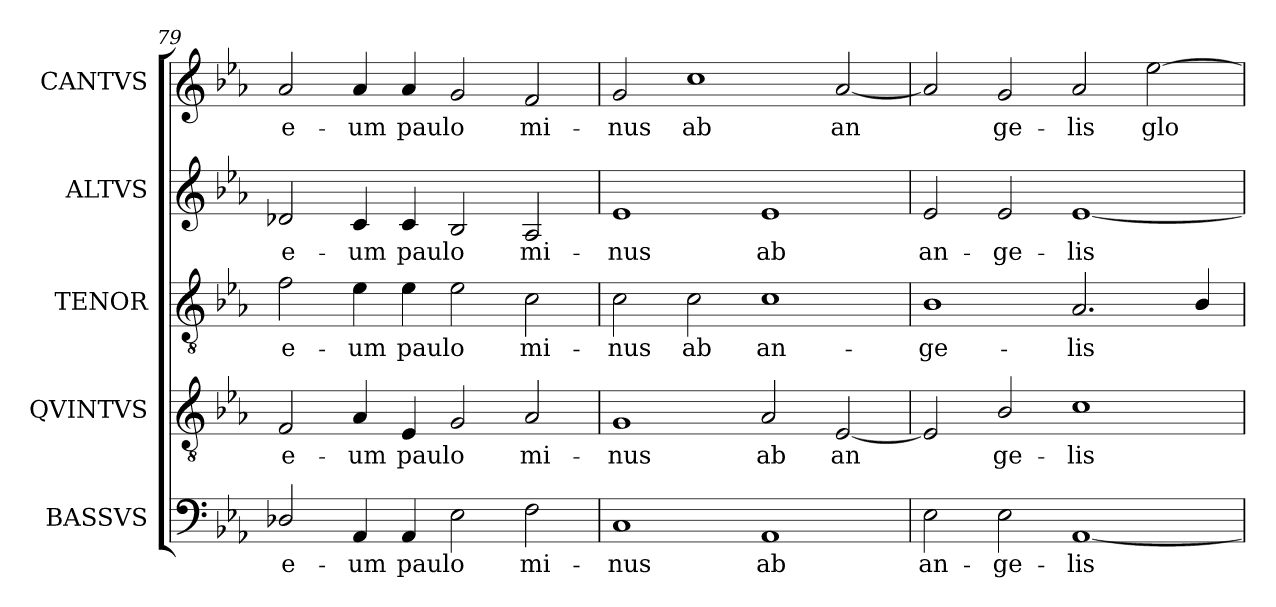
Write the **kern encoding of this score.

**kern	**text	**kern	**text	**kern	**text	**kern	**text	**kern	**text
*part5	*part5	*part4	*part4	*part3	*part3	*part2	*part2	*part1	*part1
*staff5	*staff5	*staff4	*staff4	*staff3	*staff3	*staff2	*staff2	*staff1	*staff1
*I"BASSVS	*	*I"QVINTVS	*	*I"TENOR	*	*I"ALTVS	*	*I"CANTVS	*
*clefF4	*	*clefGv2	*	*clefGv2	*	*clefG2	*	*clefG2	*
*k[b-e-a-]	*	*k[b-e-a-]	*	*k[b-e-a-]	*	*k[b-e-a-]	*	*k[b-e-a-]	*
*E-:	*	*E-:	*	*E-:	*	*E-:	*	*E-:	*
=79	=79	=79	=79	=79	=79	=79	=79	=79	=79
!	!LO:LY:b:cj	!	!LO:LY:b:cj	!	!LO:LY:b:cj	!	!LO:LY:b:cj	!	!LO:LY:b:cj
2D-X/	e-	2F/	e-	2f\	e-	2d-X/	e-	2a-/	e-
!	!LO:LY:b:cj	!	!LO:LY:b:cj	!	!LO:LY:b:cj	!	!LO:LY:b:cj	!	!LO:LY:b:cj
4AA-/	-um	4A-/	-um	4e-\	-um	4c/	-um	4a-/	-um
!	!LO:LY:b:cj	!	!LO:LY:b:cj	!	!LO:LY:b:cj	!	!LO:LY:b:cj	!	!LO:LY:b:cj
4AA-/	paulo-	4E-/	paulo-	4e-\	paulo-	4c/	paulo-	4a-/	paulo-
!	!LO:LY:b:cj	!	!LO:LY:b:cj	!	!LO:LY:b:cj	!	!LO:LY:b:cj	!	!LO:LY:b:cj
2E-\	--	2G/	--	2e-\	--	2B-/	--	2g/	--
!	!LO:LY:b:cj	!	!LO:LY:b:cj	!	!LO:LY:b:cj	!	!LO:LY:b:cj	!	!LO:LY:b:cj
2F\	-mi-	2A-/	-mi-	2c\	-mi-	2A-/	-mi-	2f/	-mi-
=80	=80	=80	=80	=80	=80	=80	=80	=80	=80
!	!LO:LY:b:cj	!	!LO:LY:b:cj	!	!LO:LY:b:cj	!	!LO:LY:b:cj	!	!LO:LY:b:cj
1C	-nus	1G	-nus	2c\	-nus	1e-	-nus	2g/	-nus
!	!	!	!	!	!LO:LY:b:cj	!	!	!	!LO:LY:b:cj
.	.	.	.	2c\	ab	.	.	1cc	ab
!	!LO:LY:b:cj	!	!LO:LY:b:cj	!	!LO:LY:b:cj	!	!LO:LY:b:cj	!	!
1AA-	ab	2A-/	ab	1c	an-	1e-	ab	.	.
!	!	!	!LO:LY:b:cj	!	!	!	!	!	!LO:LY:b:cj
.	.	[<2E-/	an-	.	.	.	.	[<2a-/	an-
=81	=81	=81	=81	=81	=81	=81	=81	=81	=81
!	!LO:LY:b:cj	!	!LO:LY:b:cj	!	!LO:LY:b:cj	!	!LO:LY:b:cj	!	!LO:LY:b:cj
2E-\	an-	2E-/]	--	1B-	-ge-	2e-/	an-	2a-/]	--
!	!LO:LY:b:cj	!	!LO:LY:b:cj	!	!	!	!LO:LY:b:cj	!	!LO:LY:b:cj
2E-\	-ge-	2B-/	-ge-	.	.	2e-/	-ge-	2g/	-ge-
!	!LO:LY:b:cj	!	!LO:LY:b:cj	!	!LO:LY:b:cj	!	!LO:LY:b:cj	!	!LO:LY:b:cj
[<1AA-	-lis	1c	-lis	2.A-/	-lis	[<1e-	-lis	2a-/	-lis
!	!	!	!	!	!	!	!	!	!LO:LY:b:cj
.	.	.	.	.	.	.	.	[>2ee-\	glo-
!	!	!	!	!	!LO:LY:b:cj	!	!	!	!
.	.	.	.	4B-/	.	.	.	.	.
=	=	=	=	=	=	=	=	=	=
*-	*-	*-	*-	*-	*-	*-	*-	*-	*-
